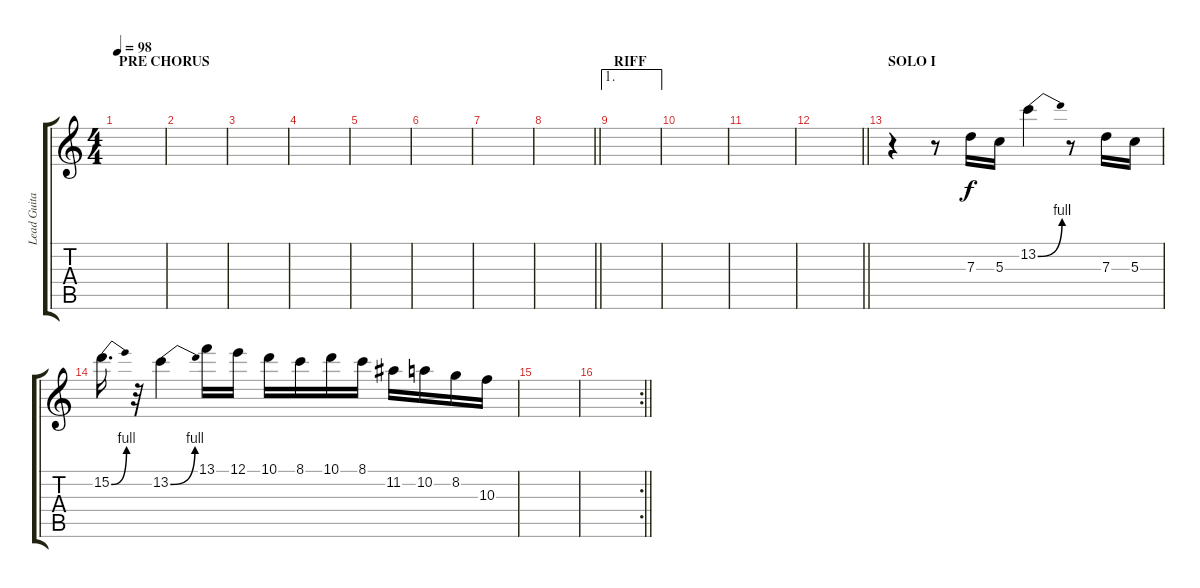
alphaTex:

\track ("Lead Guitar" "Lead Guita") {instrument distortionguitar}
\staff {score tabs}
\tuning (E4 B3 G3 D3 A2 D2) {hide}
\ts (4 4)
\section ("" "PRE CHORUS")
\tempo 98
\clef g2
\ks c
|
|
|
|
|
|
|
\barLineRight lightlight
|
\ae 1
\section ("" "RIFF")
|
|
|
\barLineRight lightlight
|
\section ("" "SOLO I")
r.4 r.8 7.3.16 5.3.16 13.2{be (bend 0 0 60 4)}.4 r.8 7.3.16 5.3.16 |
15.2{be (bend 0 0 60 4)}.16{d} r.32 13.2{be (bend 0 0 60 4)}.4 13.1.16 12.1.16 10.1.16 8.1.16 10.1.16 8.1.16 11.2.16 10.2.16 8.2.16 10.3.16 |
|
\rc 2
\barLineRight lightlight
